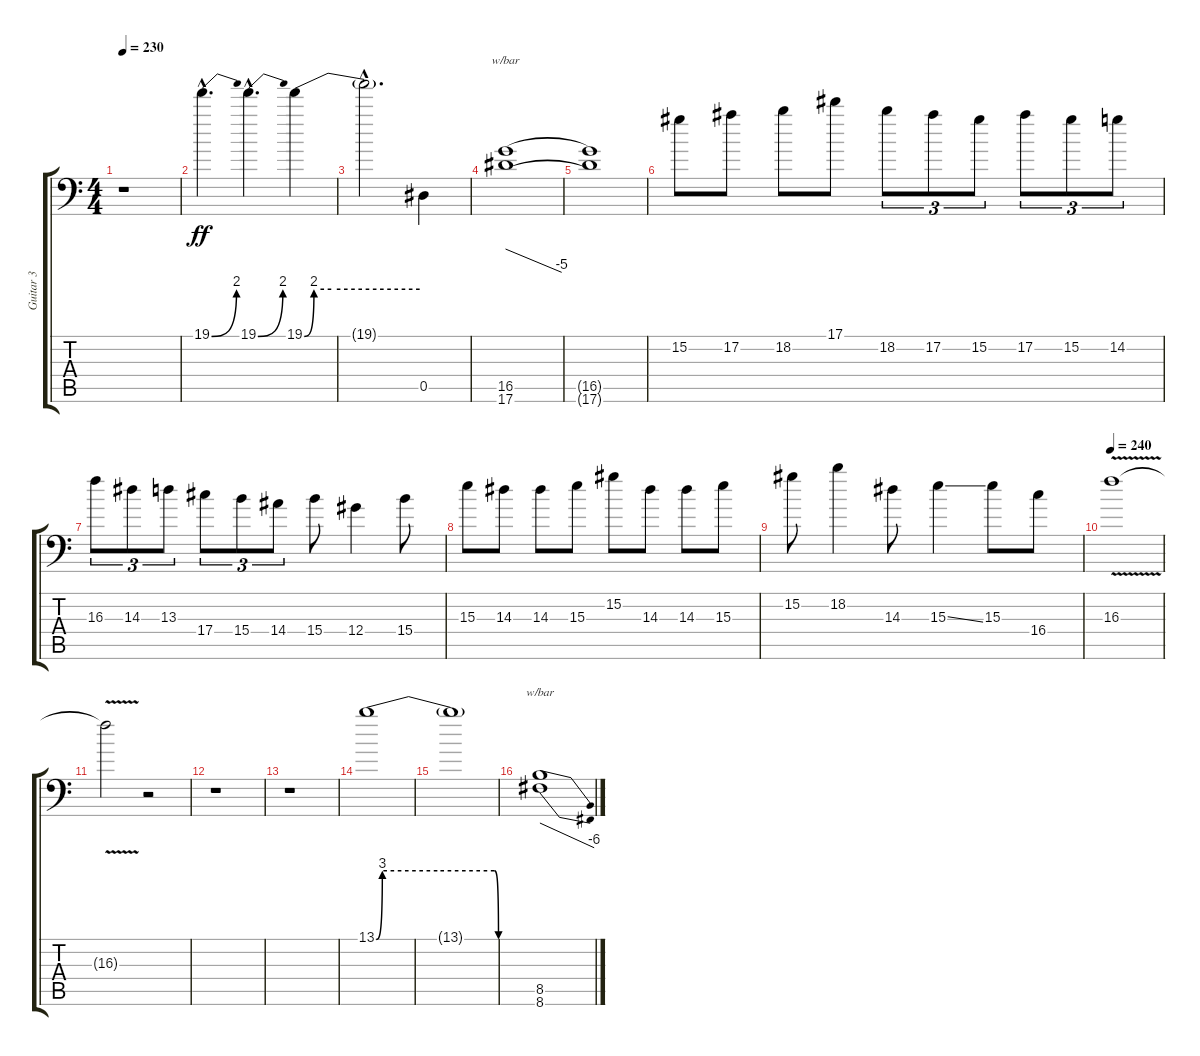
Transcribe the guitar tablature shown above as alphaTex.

\track ("Guitar 3" "Guitar 3") {instrument distortionguitar}
\staff {score tabs}
\tuning (Bb3 F3 Db3 Ab2 Eb2 Bb1) {hide}
\ts (4 4)
\tempo 230
\clef f4
\ks c
r.1{dy ff} |
19.1{be (bend 0 0 60 8) hac}.4{d balance 8} 19.1{be (bend 0 0 60 8) hac}.4{d} 19.1{be (custom 0 0 5 8 14 8 30 8 60 8)}.4 |
19.1{hac t}.2{d} 0.5.4 |
(16.5 17.6).1{tbe (dive default 0 0 60 -20)} |
(16.5{t} 17.6{t}).1 |
15.2.8 17.2.8 18.2.8 17.1.8 18.2.8{tu (3 2)} 17.2.8{tu (3 2)} 15.2.8{tu (3 2)} 17.2.8{tu (3 2)} 15.2.8{tu (3 2)} 14.2.8{tu (3 2)} |
16.3.8{tu (3 2)} 14.3.8{tu (3 2)} 13.3.8{tu (3 2)} 17.4.8{tu (3 2)} 15.4.8{tu (3 2)} 14.4.8{tu (3 2)} 15.4.8 12.4.4 15.4.8 |
15.3.8 14.3.8 14.3.8 15.3.8 15.2.8 14.3.8 14.3.8 15.3.8 |
15.2.8 18.2.4 14.3.8 15.3{ss}.4 15.3.8 16.4.8 |
\tempo 240
16.3{v}.1 |
16.3{t}.2 r.2 |
r.1 |
r.1 |
13.1{be (custom 0 0 3 12 30 12 58 12 60 0)}.1 |
13.1{t}.1 |
(8.5 8.6).1{tbe (dive default 0 0 60 -24)}
